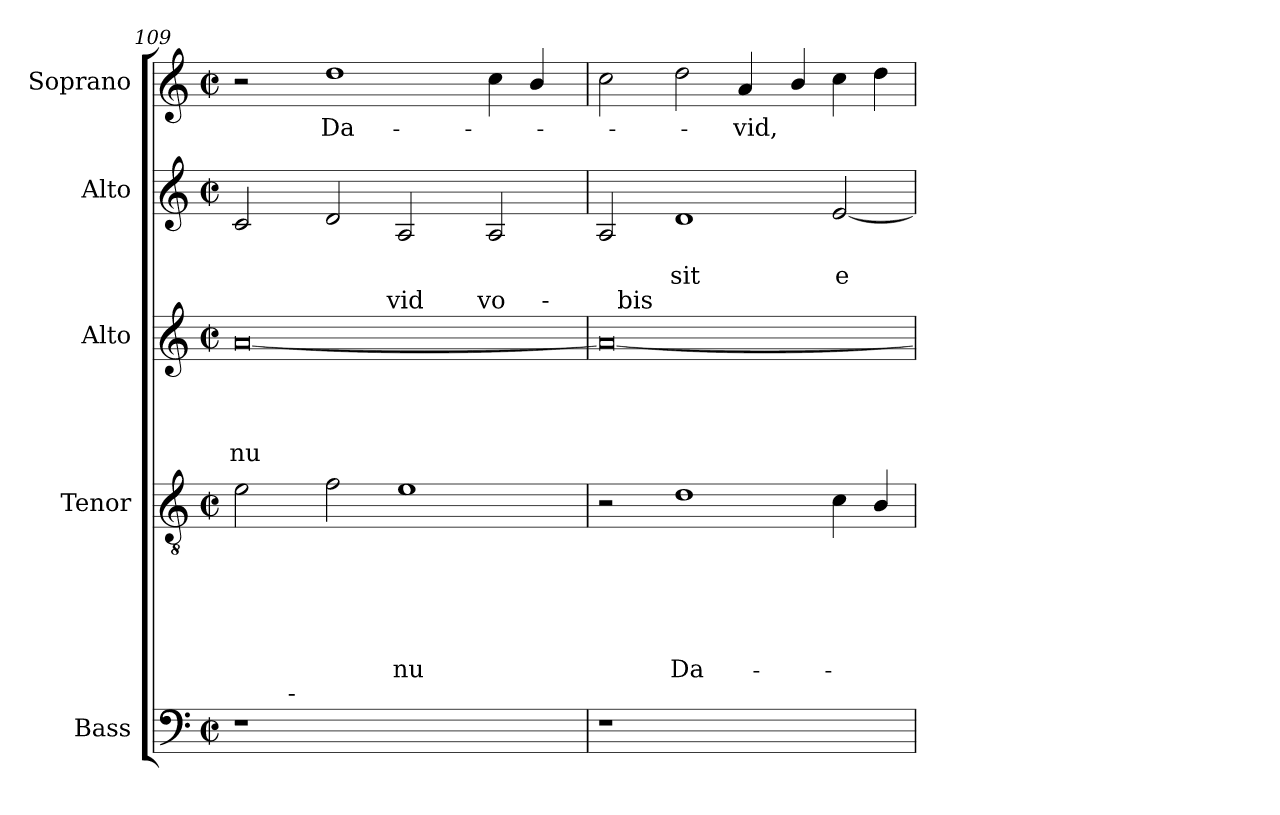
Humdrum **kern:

**kern	**kern	**text	**text	**text	**text	**text	**text	**kern	**text	**text	**text	**text	**kern	**text	**text	**kern	**text
*part5	*part4	*part4	*part4	*part4	*part4	*part4	*part4	*part3	*part3	*part3	*part3	*part3	*part2	*part2	*part2	*part1	*part1
*staff5	*staff4	*staff4	*staff4	*staff4	*staff4	*staff4	*staff4	*staff3	*staff3	*staff3	*staff3	*staff3	*staff2	*staff2	*staff2	*staff1	*staff1
*I"Bass	*I"Tenor	*	*	*	*	*	*	*I"Alto	*	*	*	*	*I"Alto	*	*	*I"Soprano	*
*I'B.	*I'T.	*	*	*	*	*	*	*I'A.	*	*	*	*	*I'A.	*	*	*I'S.	*
!!LO:PB:g=z
*clefF4	*clefGv2	*	*	*	*	*	*	*clefG2	*	*	*	*	*clefG2	*	*	*clefG2	*
*k[]	*k[]	*	*	*	*	*	*	*k[]	*	*	*	*	*k[]	*	*	*k[]	*
*C:	*C:	*	*	*	*	*	*	*C:	*	*	*	*	*C:	*	*	*C:	*
*M2/2	*M2/2	*	*	*	*	*	*	*M2/2	*	*	*	*	*M2/2	*	*	*M2/2	*
*met(c|)	*met(c|)	*	*	*	*	*	*	*met(c|)	*	*	*	*	*met(c|)	*	*	*met(c|)	*
=109	=109	=109	=109	=109	=109	=109	=109	=109	=109	=109	=109	=109	=109	=109	=109	=109	=109
!	!	!	!	!	!	!	!	!	!	!	!	!LO:LY:b:rj	!	!	!	!	!
*^	*	*	*	*	*	*	*	*^	*	*	*	*	*	*	*	*	*
*	*	*	*	*	*	*	*	*	*	*^	*	*	*	*	*	*	*	*	*
*	*	*	*	*	*	*	*	*	*	*	*^	*	*	*	*	*	*	*	*	*
1r	4ryy	2e\	.	.	.	.	.	.	[<0a	2ryy	1ryy	1ryy	.	.	.	-nu	2c/	.	.	2r	.
.	32ryy	.	.	.	.	.	.	.	.	.	.	.	.	.	.	.	.	.	.	.	.
!	!LO:TX:a:t=-	!	!	!	!	!	!	!	!	!	!	!	!	!	!	!	!	!	!	!	!
.	1ryy	.	.	.	.	.	.	.	.	.	.	.	.	.	.	.	.	.	.	.	.
!	!	!	!	!	!	!	!	!	!	!	!	!	!	!	!	!	!	!	!	!	!LO:LY:b:rj
.	.	2f\	.	.	.	.	.	.	.	4...ryy	.	.	.	.	.	.	2d/	.	.	1dd	Da-
!	!	!	!	!	!	!	!	!	!	!LO:TX:a:t=vid	!	!	!	!	!	!	!	!	!	!	!
.	.	.	.	.	.	.	.	.	.	1ryy	.	.	.	.	.	.	.	.	.	.	.
!	!	!	!	!	!	!	!	!LO:LY:b:rj	!	!	!	!	!	!	!	!	!	!	!	!	!
1ryy	.	1e	.	.	.	.	.	-nu	.	.	4...ryy	2ryy	.	.	.	.	2A/	.	.	.	.
.	2ryy	.	.	.	.	.	.	.	.	.	.	.	.	.	.	.	.	.	.	.	.
!	!	!	!	!	!	!	!	!	!	!	!LO:TX:a:t=vo	!	!	!	!	!	!	!	!	!	!
.	.	.	.	.	.	.	.	.	.	.	2ryy	.	.	.	.	.	.	.	.	.	.
.	.	.	.	.	.	.	.	.	.	.	.	4ryy	.	.	.	.	2A/	.	.	4cc\	.
.	.	.	.	.	.	.	.	.	.	.	.	32ryy	.	.	.	.	.	.	.	4b/	.
!	!	!	!	!	!	!	!	!	!	!	!	!LO:TX:a:t=-	!	!	!	!	!	!	!	!	!
.	8..ryy	.	.	.	.	.	.	.	.	.	.	8..ryy	.	.	.	.	.	.	.	.	.
.	.	.	.	.	.	.	.	.	.	32ryy	32ryy	.	.	.	.	.	.	.	.	.	.
*v	*v	*	*	*	*	*	*	*	*	*v	*v	*v	*	*	*	*	*	*	*	*	*
=110	=110	=110	=110	=110	=110	=110	=110	=110	=110	=110	=110	=110	=110	=110	=110	=110	=110	=110
1r	2r	.	.	.	.	.	.	0a_	16ryy	.	.	.	.	2A/	.	.	2cc\	.
!	!	!	!	!	!	!	!	!	!LO:TX:a:t=bis	!	!	!	!	!	!	!	!	!
.	.	.	.	.	.	.	.	.	1ryy	.	.	.	.	.	.	.	.	.
!	!	!	!	!	!	!	!LO:LY:b:rj	!	!	!	!	!	!	!	!	!LO:LY:b	!	!
.	1d	.	.	.	.	.	Da-	.	.	.	.	.	.	1d	.	-sit	2dd\	.
!	!	!	!	!	!	!	!	!	!	!	!	!	!	!	!	!	!	!LO:LY:b:rj
1ryy	.	.	.	.	.	.	.	.	.	.	.	.	.	.	.	.	4a/	-vid,
.	.	.	.	.	.	.	.	.	2...ryy	.	.	.	.	.	.	.	.	.
.	.	.	.	.	.	.	.	.	.	.	.	.	.	.	.	.	4b/	.
!	!	!	!	!	!	!	!	!	!	!	!	!	!	!	!	!LO:LY:b	!	!
.	4c\	.	.	.	.	.	.	.	.	.	.	.	.	[<2e/	.	e-	4cc\	.
.	4B/	.	.	.	.	.	.	.	.	.	.	.	.	.	.	.	4dd\	.
*	*	*	*	*	*	*	*	*v	*v	*	*	*	*	*	*	*	*	*
=	=	=	=	=	=	=	=	=	=	=	=	=	=	=	=	=	=
*-	*-	*-	*-	*-	*-	*-	*-	*-	*-	*-	*-	*-	*-	*-	*-	*-	*-
